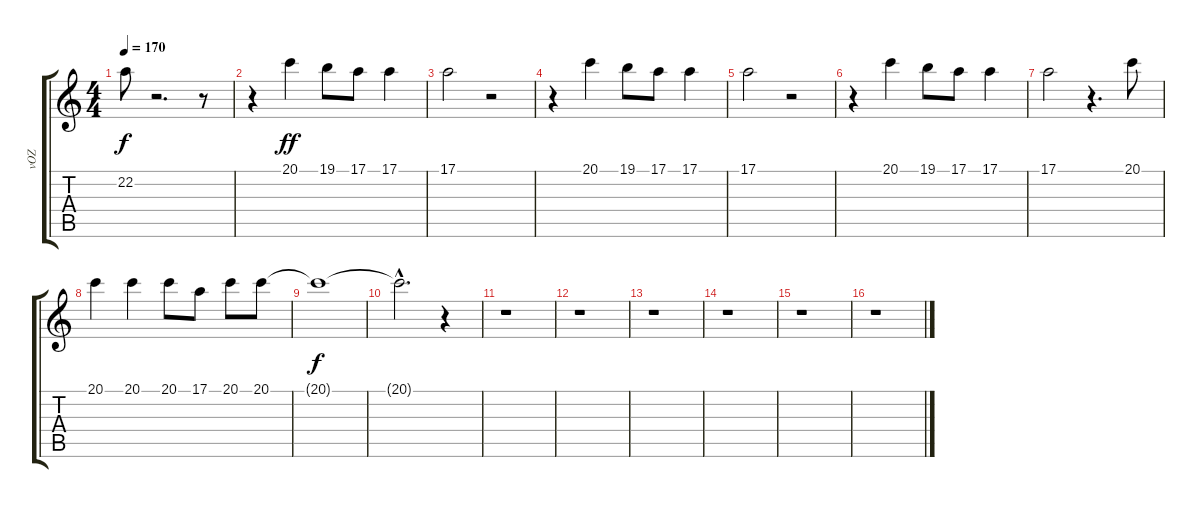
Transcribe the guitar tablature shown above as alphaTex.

\track ("vOZ" "vOZ") {instrument lead6voice}
\staff {score tabs}
\tuning (E4 B3 G3 D3 A2 E2) {hide}
\ts (4 4)
\tempo 170
\clef g2
\ks c
22.2{t}.8{dy f} r.2{d} r.8 |
r.4 20.1.4{dy ff} 19.1.8 17.1.8 17.1.4 |
17.1.2 r.2 |
r.4 20.1.4 19.1.8 17.1.8 17.1.4 |
17.1.2 r.2 |
r.4 20.1.4 19.1.8 17.1.8 17.1.4 |
17.1.2 r.4{d} 20.1.8 |
20.1.4 20.1.4 20.1.8 17.1.8 20.1.8 20.1.8 |
20.1{t}.1{dy f} |
20.1{hac t}.2{d} r.4 |
r.1 |
r.1 |
r.1 |
r.1 |
r.1 |
r.1
